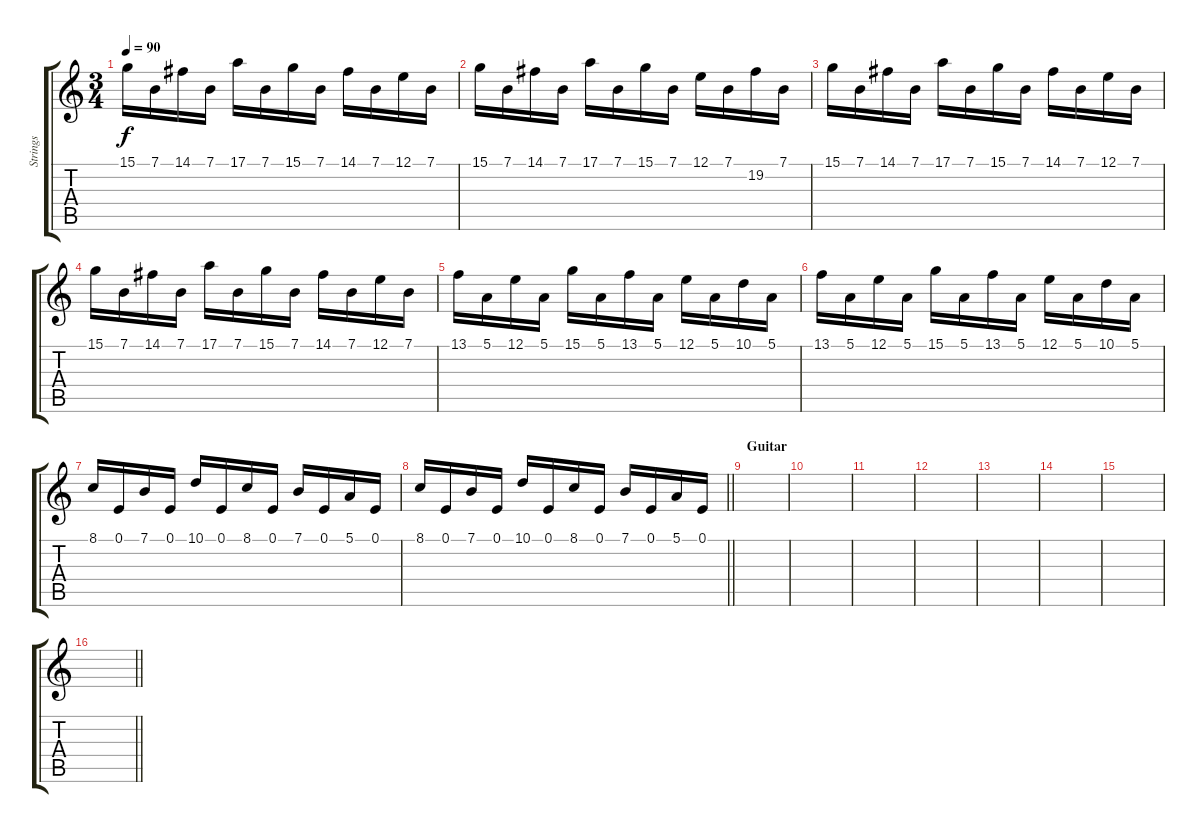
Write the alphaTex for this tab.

\track ("Strings" "Strings") {instrument stringensemble1}
\staff {score tabs}
\tuning (E4 B3 G3 D3 A2 E2) {hide}
\ts (3 4)
\tempo 90
\clef g2
\ks c
15.1.16{dy f} 7.1.16 14.1.16 7.1.16 17.1.16 7.1.16 15.1.16 7.1.16 14.1.16 7.1.16 12.1.16 7.1.16 |
15.1.16 7.1.16 14.1.16 7.1.16 17.1.16 7.1.16 15.1.16 7.1.16 12.1.16 7.1.16 19.2.16 7.1.16 |
15.1.16 7.1.16 14.1.16 7.1.16 17.1.16 7.1.16 15.1.16 7.1.16 14.1.16 7.1.16 12.1.16 7.1.16 |
15.1.16 7.1.16 14.1.16 7.1.16 17.1.16 7.1.16 15.1.16 7.1.16 14.1.16 7.1.16 12.1.16 7.1.16 |
13.1.16 5.1.16 12.1.16 5.1.16 15.1.16 5.1.16 13.1.16 5.1.16 12.1.16 5.1.16 10.1.16 5.1.16 |
13.1.16 5.1.16 12.1.16 5.1.16 15.1.16 5.1.16 13.1.16 5.1.16 12.1.16 5.1.16 10.1.16 5.1.16 |
8.1.16 0.1.16 7.1.16 0.1.16 10.1.16 0.1.16 8.1.16 0.1.16 7.1.16 0.1.16 5.1.16 0.1.16 |
\barLineRight lightlight
8.1.16 0.1.16 7.1.16 0.1.16 10.1.16 0.1.16 8.1.16 0.1.16 7.1.16 0.1.16 5.1.16 0.1.16 |
\section ("" "Guitar")
|
|
|
|
|
|
|
\barLineRight lightlight
